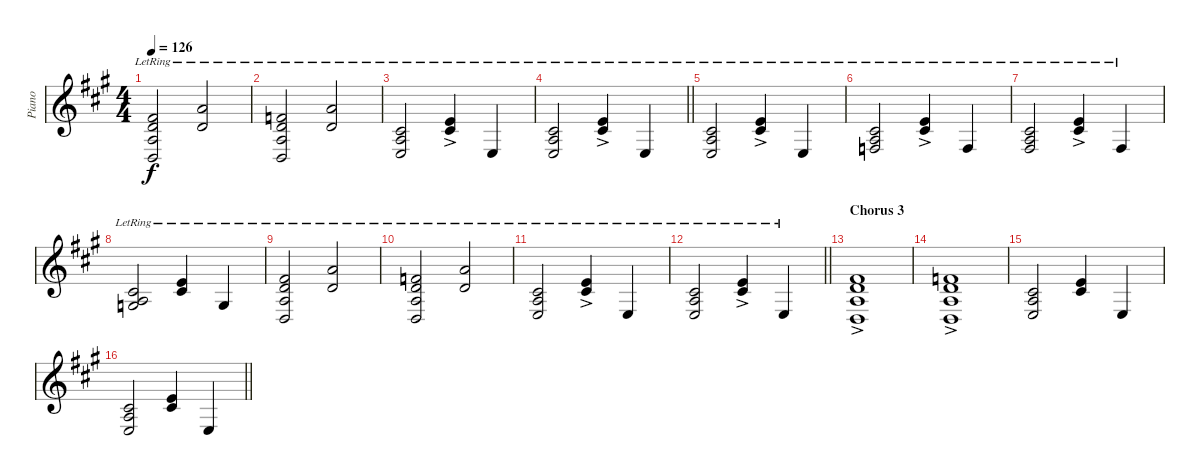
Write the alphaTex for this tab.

\track ("Piano" "Piano") {instrument acousticgrandpiano}
\staff {score}
\tuning (E4 B3 G3 D3 A2 E2) {hide}
\ts (4 4)
\tempo 126
\clef g2
\ks a
(2.1{lr} 3.2{lr} 2.3{lr} 0.4{lr}).2{dy f} (5.1{lr} 3.2{lr}).2 |
(1.1{lr} 3.2{lr} 2.3{lr} 0.4{lr}).2 (5.1{lr} 3.2{lr}).2 |
(2.2{lr} 2.3{lr} 2.4{lr}).2 (0.1{ac lr} 2.2{ac lr}).4 2.4{lr}.4 |
\barLineRight lightlight
(2.2{lr} 2.3{lr} 2.4{lr}).2 (0.1{ac lr} 2.2{ac lr}).4 2.4{lr}.4 |
(2.2{lr} 2.3{lr} 2.4{lr}).2 (0.1{ac lr} 2.2{ac lr}).4 2.4{lr}.4 |
(2.2{lr} 2.3{lr} 3.4{lr}).2 (0.1{ac lr} 2.2{ac lr}).4 3.4{lr}.4 |
(2.2{lr} 2.3{lr} 4.4{lr}).2 (0.1{ac lr} 2.2{ac lr}).4 4.4{lr}.4 |
(2.2{lr} 2.3{lr} 5.4{lr}).2 (0.1{lr} 2.2{lr}).4 5.4{lr}.4 |
(2.1{lr} 3.2{lr} 2.3{lr} 0.4{lr}).2 (5.1{lr} 3.2{lr}).2 |
(1.1{lr} 3.2{lr} 2.3{lr} 0.4{lr}).2 (5.1{lr} 3.2{lr}).2 |
(2.2{lr} 2.3{lr} 2.4{lr}).2 (0.1{ac lr} 2.2{ac lr}).4 2.4{lr}.4 |
\barLineRight lightlight
(2.2{lr} 2.3{lr} 2.4{lr}).2 (0.1{ac lr} 2.2{ac lr}).4 2.4{lr}.4 |
\section ("" "Chorus 3")
(2.1{ac} 3.2{ac} 2.3{ac} 0.4{ac}).1 |
(1.1{ac} 3.2{ac} 2.3{ac} 0.4{ac}).1 |
(2.2 2.3 2.4).2 (0.1 2.2).4 2.4.4 |
\barLineRight lightlight
(2.2 2.3 2.4).2 (0.1 2.2).4 2.4.4
